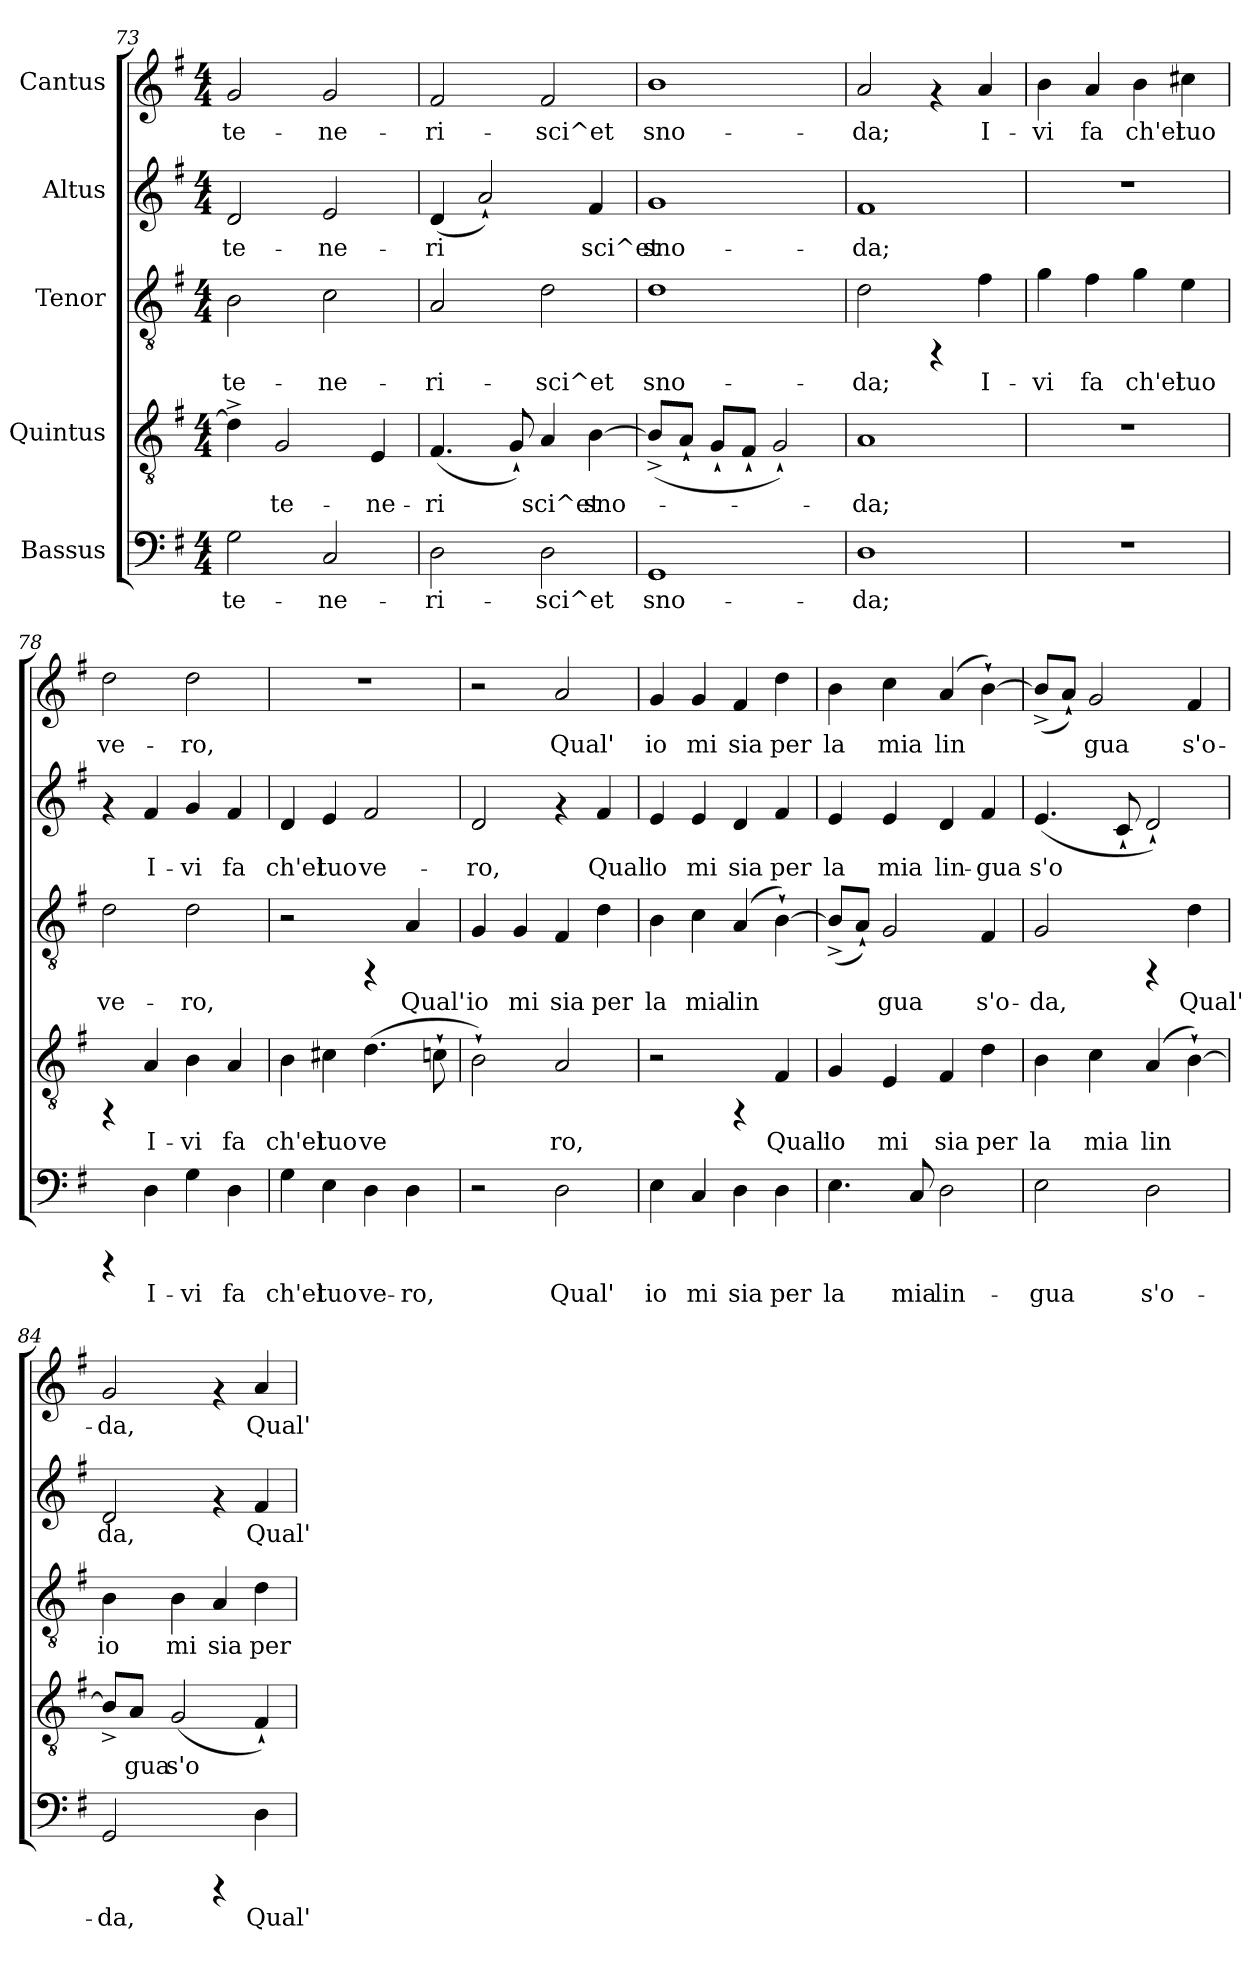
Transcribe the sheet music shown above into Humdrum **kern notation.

**kern	**text	**kern	**text	**kern	**text	**kern	**text	**kern	**text
*part5	*part5	*part4	*part4	*part3	*part3	*part2	*part2	*part1	*part1
*staff5	*staff5	*staff4	*staff4	*staff3	*staff3	*staff2	*staff2	*staff1	*staff1
*I"Bassus	*	*I"Quintus	*	*I"Tenor	*	*I"Altus	*	*I"Cantus	*
*clefF4	*	*clefGv2	*	*clefGv2	*	*clefG2	*	*clefG2	*
*k[f#]	*	*k[f#]	*	*k[f#]	*	*k[f#]	*	*k[f#]	*
*G:	*	*G:	*	*G:	*	*G:	*	*G:	*
*M4/4	*	*M4/4	*	*M4/4	*	*M4/4	*	*M4/4	*
=73	=73	=73	=73	=73	=73	=73	=73	=73	=73
!	!LO:LY:b	!	!LO:LY:b	!	!LO:LY:b	!	!LO:LY:b	!	!LO:LY:b
2G\	-te-	4d^>\]	-	2B\	-te-	2d/	-te-	2g/	-te-
!	!	!	!LO:LY:b	!	!	!	!	!	!
.	.	2G/	te-	.	.	.	.	.	.
!	!LO:LY:b	!	!	!	!LO:LY:b	!	!LO:LY:b	!	!LO:LY:b
2C/	-ne-	.	.	2c\	-ne-	2e/	-ne-	2g/	-ne-
!	!	!	!LO:LY:b	!	!	!	!	!	!
.	.	4E/	-ne-	.	.	.	.	.	.
=74	=74	=74	=74	=74	=74	=74	=74	=74	=74
!	!LO:LY:b	!	!LO:LY:b	!	!LO:LY:b	!	!LO:LY:b	!	!LO:LY:b
2D\	-ri-	(>4.F#/	-ri-	2A/	-ri-	(>4d/	-ri-	2f#/	-ri-
!	!	!	!	!	!	!	!LO:LY:b	!	!
.	.	.	.	.	.	2a`</)	-	.	.
!	!	!	!LO:LY:b	!	!	!	!	!	!
.	.	8G`</)	-	.	.	.	.	.	.
!	!LO:LY:b	!	!LO:LY:b	!	!LO:LY:b	!	!	!	!LO:LY:b
2D\	-sci^et	4A/	sci^et	2d\	-sci^et	.	.	2f#/	-sci^et
!	!	!	!LO:LY:b	!	!	!	!LO:LY:b	!	!
.	.	[>4B\	sno-	.	.	4f#/	sci^et	.	.
=75	=75	=75	=75	=75	=75	=75	=75	=75	=75
!	!LO:LY:b	!	!	!	!LO:LY:b	!	!LO:LY:b	!	!LO:LY:b
1GG	sno-	(>8B^</L]	.	1d	sno-	1g	sno-	1b	sno-
.	.	8A`</J	.	.	.	.	.	.	.
.	.	8G`</L	.	.	.	.	.	.	.
.	.	8F#`</J	.	.	.	.	.	.	.
.	.	2G`</)	.	.	.	.	.	.	.
!!LO:LB:g=z
=76	=76	=76	=76	=76	=76	=76	=76	=76	=76
!	!LO:LY:b	!	!LO:LY:b	!	!LO:LY:b	!	!LO:LY:b	!	!LO:LY:b
1D	-da;	1A	-da;	2d\	-da;	1f#	-da;	2a/	-da;
.	.	.	.	4rFF	.	.	.	4rf	.
!	!	!	!	!	!LO:LY:b	!	!	!	!LO:LY:b
.	.	.	.	4f#\	I-	.	.	4a/	I-
=77	=77	=77	=77	=77	=77	=77	=77	=77	=77
!	!	!	!	!	!LO:LY:b	!	!	!	!LO:LY:b
1r	.	1r	.	4g\	-vi	1r	.	4b\	-vi
!	!	!	!	!	!LO:LY:b	!	!	!	!LO:LY:b
.	.	.	.	4f#\	fa	.	.	4a/	fa
!	!	!	!	!	!LO:LY:b	!	!	!	!LO:LY:b
.	.	.	.	4g\	ch'el	.	.	4b\	ch'el
!	!	!	!	!	!LO:LY:b	!	!	!	!LO:LY:b
.	.	.	.	4e\	tuo	.	.	4cc#X\	tuo
=78	=78	=78	=78	=78	=78	=78	=78	=78	=78
!	!	!	!	!	!LO:LY:b	!	!	!	!LO:LY:b
4rCCC	.	4rFF	.	2d\	ve-	4rf	.	2dd\	ve-
!	!LO:LY:b	!	!LO:LY:b	!	!	!	!LO:LY:b	!	!
4D\	I-	4A/	I-	.	.	4f#/	I-	.	.
!	!LO:LY:b	!	!LO:LY:b	!	!LO:LY:b	!	!LO:LY:b	!	!LO:LY:b
4G\	-vi	4B\	-vi	2d\	-ro,	4g/	-vi	2dd\	-ro,
!	!LO:LY:b	!	!LO:LY:b	!	!	!	!LO:LY:b	!	!
4D\	fa	4A/	fa	.	.	4f#/	fa	.	.
=79	=79	=79	=79	=79	=79	=79	=79	=79	=79
!	!LO:LY:b	!	!LO:LY:b	!	!	!	!LO:LY:b	!	!
4G\	ch'el	4B\	ch'el	2r	.	4d/	ch'el	1r	.
!	!LO:LY:b	!	!LO:LY:b	!	!	!	!LO:LY:b	!	!
4E\	tuo	4c#X\	tuo	.	.	4e/	tuo	.	.
!	!LO:LY:b	!	!LO:LY:b	!	!	!	!LO:LY:b	!	!
4D\	ve-	(>4.d\	ve-	4rFF	.	2f#/	ve-	.	.
!	!LO:LY:b	!	!	!	!LO:LY:b	!	!	!	!
4D\	-ro,	.	.	4A/	Qual'	.	.	.	.
!	!	!	!LO:LY:b	!	!	!	!	!	!
.	.	8cn`>\	--	.	.	.	.	.	.
=80	=80	=80	=80	=80	=80	=80	=80	=80	=80
!	!	!	!LO:LY:b	!	!LO:LY:b	!	!LO:LY:b	!	!
2r	.	2B`>\)	-	4G/	io	2d/	-ro,	2r	.
!	!	!	!	!	!LO:LY:b	!	!	!	!
.	.	.	.	4G/	mi	.	.	.	.
!	!LO:LY:b	!	!LO:LY:b	!	!LO:LY:b	!	!	!	!LO:LY:b
2D\	Qual'	2A/	ro,	4F#/	sia	4rf	.	2a/	Qual'
!	!	!	!	!	!LO:LY:b	!	!LO:LY:b	!	!
.	.	.	.	4d\	per	4f#/	Qual'	.	.
!!LO:PB:g=z
=81	=81	=81	=81	=81	=81	=81	=81	=81	=81
!	!LO:LY:b	!	!	!	!LO:LY:b	!	!LO:LY:b	!	!LO:LY:b
4E\	io	2r	.	4B\	la	4e/	io	4g/	io
!	!LO:LY:b	!	!	!	!LO:LY:b	!	!LO:LY:b	!	!LO:LY:b
4C/	mi	.	.	4c\	mia	4e/	mi	4g/	mi
!	!LO:LY:b	!	!	!	!LO:LY:b	!	!LO:LY:b	!	!LO:LY:b
4D\	sia	4rFF	.	(>4A/	lin-	4d/	sia	4f#/	sia
!	!LO:LY:b	!	!LO:LY:b	!	!LO:LY:b	!	!LO:LY:b	!	!LO:LY:b
4D\	per	4F#/	Qual'	[>4B`>\)	--	4f#/	per	4dd\	per
=82	=82	=82	=82	=82	=82	=82	=82	=82	=82
!	!LO:LY:b	!	!LO:LY:b	!	!LO:LY:b	!	!LO:LY:b	!	!LO:LY:b
4.E\	la	4G/	io	(>8B^</L]	-	4e/	la	4b\	la
!	!	!	!	!	!LO:LY:b	!	!	!	!
.	.	.	.	8A`</J)	.	.	.	.	.
!	!	!	!LO:LY:b	!	!LO:LY:b	!	!LO:LY:b	!	!LO:LY:b
.	.	4E/	mi	2G/	gua	4e/	mia	4cc\	mia
!	!LO:LY:b	!	!	!	!	!	!	!	!
8C/	mia	.	.	.	.	.	.	.	.
!	!LO:LY:b	!	!LO:LY:b	!	!	!	!LO:LY:b	!	!LO:LY:b
2D\	lin-	4F#/	sia	.	.	4d/	lin-	(>4a/	lin-
!	!	!	!LO:LY:b	!	!LO:LY:b	!	!LO:LY:b	!	!LO:LY:b
.	.	4d\	per	4F#/	s'o-	4f#/	-gua	[>4b`>\)	--
=83	=83	=83	=83	=83	=83	=83	=83	=83	=83
!	!LO:LY:b	!	!LO:LY:b	!	!LO:LY:b	!	!LO:LY:b	!	!LO:LY:b
2E\	-gua	4B\	la	2G/	-da,	(>4.e/	s'o-	(>8b^</L]	-
!	!	!	!	!	!	!	!	!	!LO:LY:b
.	.	.	.	.	.	.	.	8a`</J)	.
!	!	!	!LO:LY:b	!	!	!	!	!	!LO:LY:b
.	.	4c\	mia	.	.	.	.	2g/	gua
!	!	!	!	!	!	!	!LO:LY:b	!	!
.	.	.	.	.	.	8c`</	--	.	.
!	!LO:LY:b	!	!LO:LY:b	!	!	!	!LO:LY:b	!	!
2D\	s'o-	(>4A/	lin-	4rFF	.	2d`</)	--	.	.
!	!	!	!LO:LY:b	!	!LO:LY:b	!	!	!	!LO:LY:b
.	.	[>4B`>\)	--	4d\	Qual'	.	.	4f#/	s'o-
=84	=84	=84	=84	=84	=84	=84	=84	=84	=84
!	!LO:LY:b	!	!LO:LY:b	!	!LO:LY:b	!	!LO:LY:b	!	!LO:LY:b
2GG/	-da,	8B^</L]	-	4B\	io	2d/	-da,	2g/	-da,
!	!	!	!LO:LY:b	!	!	!	!	!	!
.	.	8A/J	gua	.	.	.	.	.	.
!	!	!	!LO:LY:b	!	!LO:LY:b	!	!	!	!
.	.	(>2G/	s'o-	4B\	mi	.	.	.	.
!	!	!	!	!	!LO:LY:b	!	!	!	!
4rCCC	.	.	.	4A/	sia	4rf	.	4rf	.
!	!LO:LY:b	!	!LO:LY:b	!	!LO:LY:b	!	!LO:LY:b	!	!LO:LY:b
4D\	Qual'	4F#`</)	--	4d\	per	4f#/	Qual'	4a/	Qual'
=	=	=	=	=	=	=	=	=	=
*-	*-	*-	*-	*-	*-	*-	*-	*-	*-
